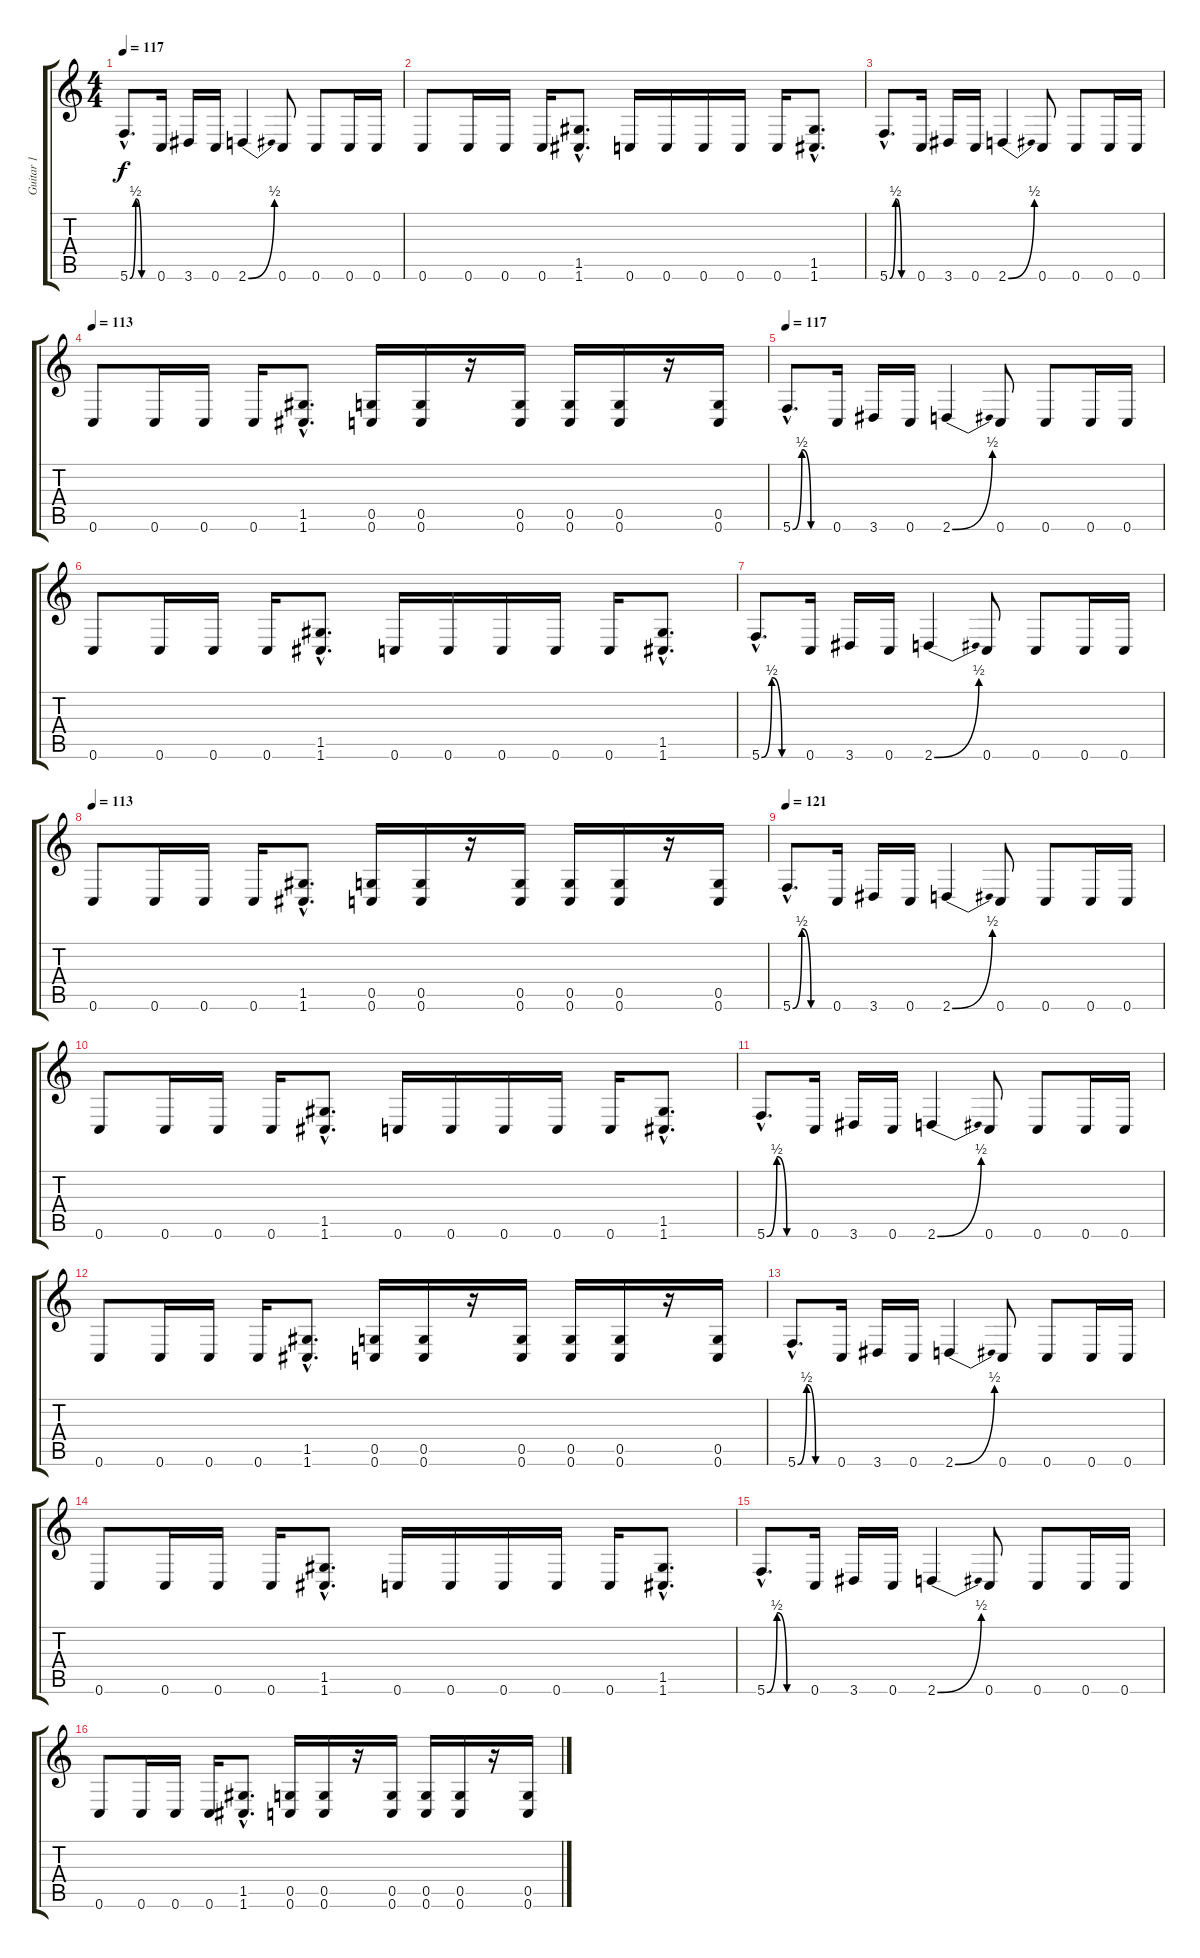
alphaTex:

\track ("Guitar 1" "Guitar 1") {instrument overdrivenguitar}
\staff {score tabs}
\tuning (D4 A3 F3 C3 G2 C2) {hide}
\ts (4 4)
\tempo 118
\tempo 117
\clef g2
\ks c
5.6{be (custom 0 0 15 2 30 0 45 0 60 0) hac}.8{d dy f} 0.6.16 3.6.16 0.6.16 2.6{be (bend 0 0 60 2)}.4 0.6.8 0.6.8 0.6.16 0.6.16 |
0.6.8 0.6.16 0.6.16 0.6.16 (1.5{hac} 1.6{hac}).8{d} 0.6.16 0.6.16 0.6.16 0.6.16 0.6.16 (1.5{hac} 1.6{hac}).8{d} |
5.6{be (custom 0 0 15 2 30 0 45 0 60 0) hac}.8{d} 0.6.16 3.6.16 0.6.16 2.6{be (bend 0 0 60 2)}.4 0.6.8 0.6.8 0.6.16 0.6.16 |
\tempo 113
0.6.8 0.6.16 0.6.16 0.6.16 (1.5{hac} 1.6{hac}).8{d} (0.5 0.6).16 (0.5 0.6).16 r.16 (0.5 0.6).16 (0.5 0.6).16 (0.5 0.6).16 r.16 (0.5 0.6).16 |
\tempo 117
5.6{be (custom 0 0 15 2 30 0 45 0 60 0) hac}.8{d} 0.6.16 3.6.16 0.6.16 2.6{be (bend 0 0 60 2)}.4 0.6.8 0.6.8 0.6.16 0.6.16 |
0.6.8 0.6.16 0.6.16 0.6.16 (1.5{hac} 1.6{hac}).8{d} 0.6.16 0.6.16 0.6.16 0.6.16 0.6.16 (1.5{hac} 1.6{hac}).8{d} |
5.6{be (custom 0 0 15 2 30 0 45 0 60 0) hac}.8{d} 0.6.16 3.6.16 0.6.16 2.6{be (bend 0 0 60 2)}.4 0.6.8 0.6.8 0.6.16 0.6.16 |
\tempo 113
0.6.8 0.6.16 0.6.16 0.6.16 (1.5{hac} 1.6{hac}).8{d} (0.5 0.6).16 (0.5 0.6).16 r.16 (0.5 0.6).16 (0.5 0.6).16 (0.5 0.6).16 r.16 (0.5 0.6).16 |
\tempo 124
\tempo 121
5.6{be (custom 0 0 15 2 30 0 45 0 60 0) hac}.8{d} 0.6.16 3.6.16 0.6.16 2.6{be (bend 0 0 60 2)}.4 0.6.8 0.6.8 0.6.16 0.6.16 |
0.6.8 0.6.16 0.6.16 0.6.16 (1.5{hac} 1.6{hac}).8{d} 0.6.16 0.6.16 0.6.16 0.6.16 0.6.16 (1.5{hac} 1.6{hac}).8{d} |
5.6{be (custom 0 0 15 2 30 0 45 0 60 0) hac}.8{d} 0.6.16 3.6.16 0.6.16 2.6{be (bend 0 0 60 2)}.4 0.6.8 0.6.8 0.6.16 0.6.16 |
0.6.8 0.6.16 0.6.16 0.6.16 (1.5{hac} 1.6{hac}).8{d} (0.5 0.6).16 (0.5 0.6).16 r.16 (0.5 0.6).16 (0.5 0.6).16 (0.5 0.6).16 r.16 (0.5 0.6).16 |
5.6{be (custom 0 0 15 2 30 0 45 0 60 0) hac}.8{d} 0.6.16 3.6.16 0.6.16 2.6{be (bend 0 0 60 2)}.4 0.6.8 0.6.8 0.6.16 0.6.16 |
0.6.8 0.6.16 0.6.16 0.6.16 (1.5{hac} 1.6{hac}).8{d} 0.6.16 0.6.16 0.6.16 0.6.16 0.6.16 (1.5{hac} 1.6{hac}).8{d} |
5.6{be (custom 0 0 15 2 30 0 45 0 60 0) hac}.8{d} 0.6.16 3.6.16 0.6.16 2.6{be (bend 0 0 60 2)}.4 0.6.8 0.6.8 0.6.16 0.6.16 |
0.6.8 0.6.16 0.6.16 0.6.16 (1.5{hac} 1.6{hac}).8{d} (0.5 0.6).16 (0.5 0.6).16 r.16 (0.5 0.6).16 (0.5 0.6).16 (0.5 0.6).16 r.16 (0.5 0.6).16
